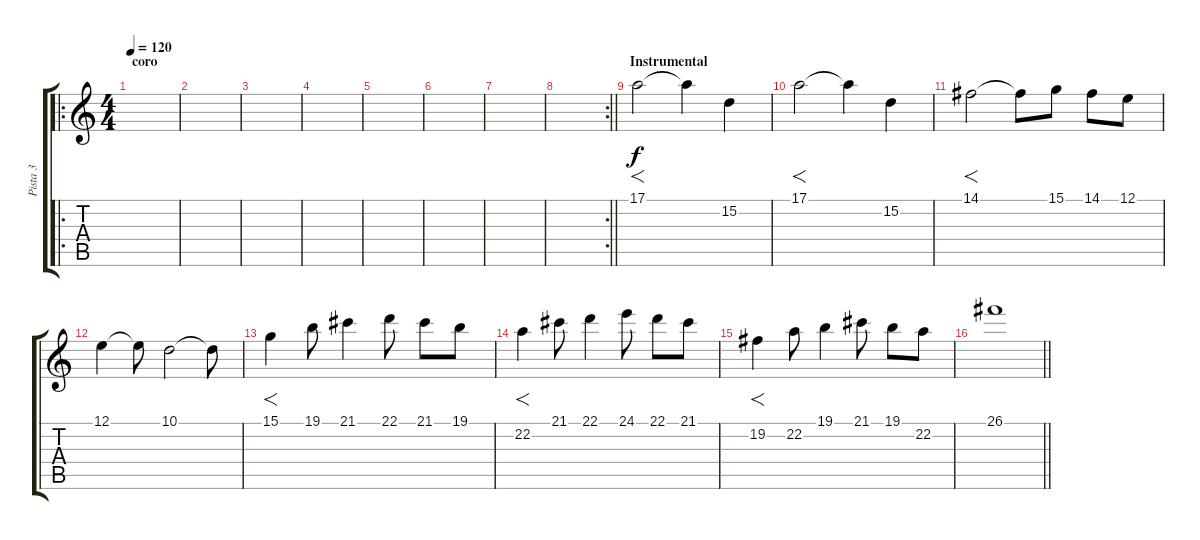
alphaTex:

\track ("Pista 3" "Pista 3") {instrument stringensemble1}
\staff {score tabs}
\tuning (E4 B3 G3 D3 A2 E2) {hide}
\ro
\ts (4 4)
\section ("" "coro")
\tempo 120
\clef g2
\ks c
|
|
|
|
|
|
|
\rc 2
\barLineRight lightlight
|
\section ("" "Instrumental")
17.1.2{f} 17.1{t}.4 15.2.4 |
17.1.2{f} 17.1{t}.4 15.2.4 |
14.1.2{f} 14.1{t}.8 15.1.8 14.1.8 12.1.8 |
12.1.4 12.1{t}.8 10.1.2 10.1{t}.8 |
15.1.4{f} 19.1.8 21.1.4 22.1.8 21.1.8 19.1.8 |
22.2.4{f} 21.1.8 22.1.4 24.1.8 22.1.8 21.1.8 |
19.2.4{f} 22.2.8 19.1.4 21.1.8 19.1.8 22.2.8 |
\barLineRight lightlight
26.1.1
